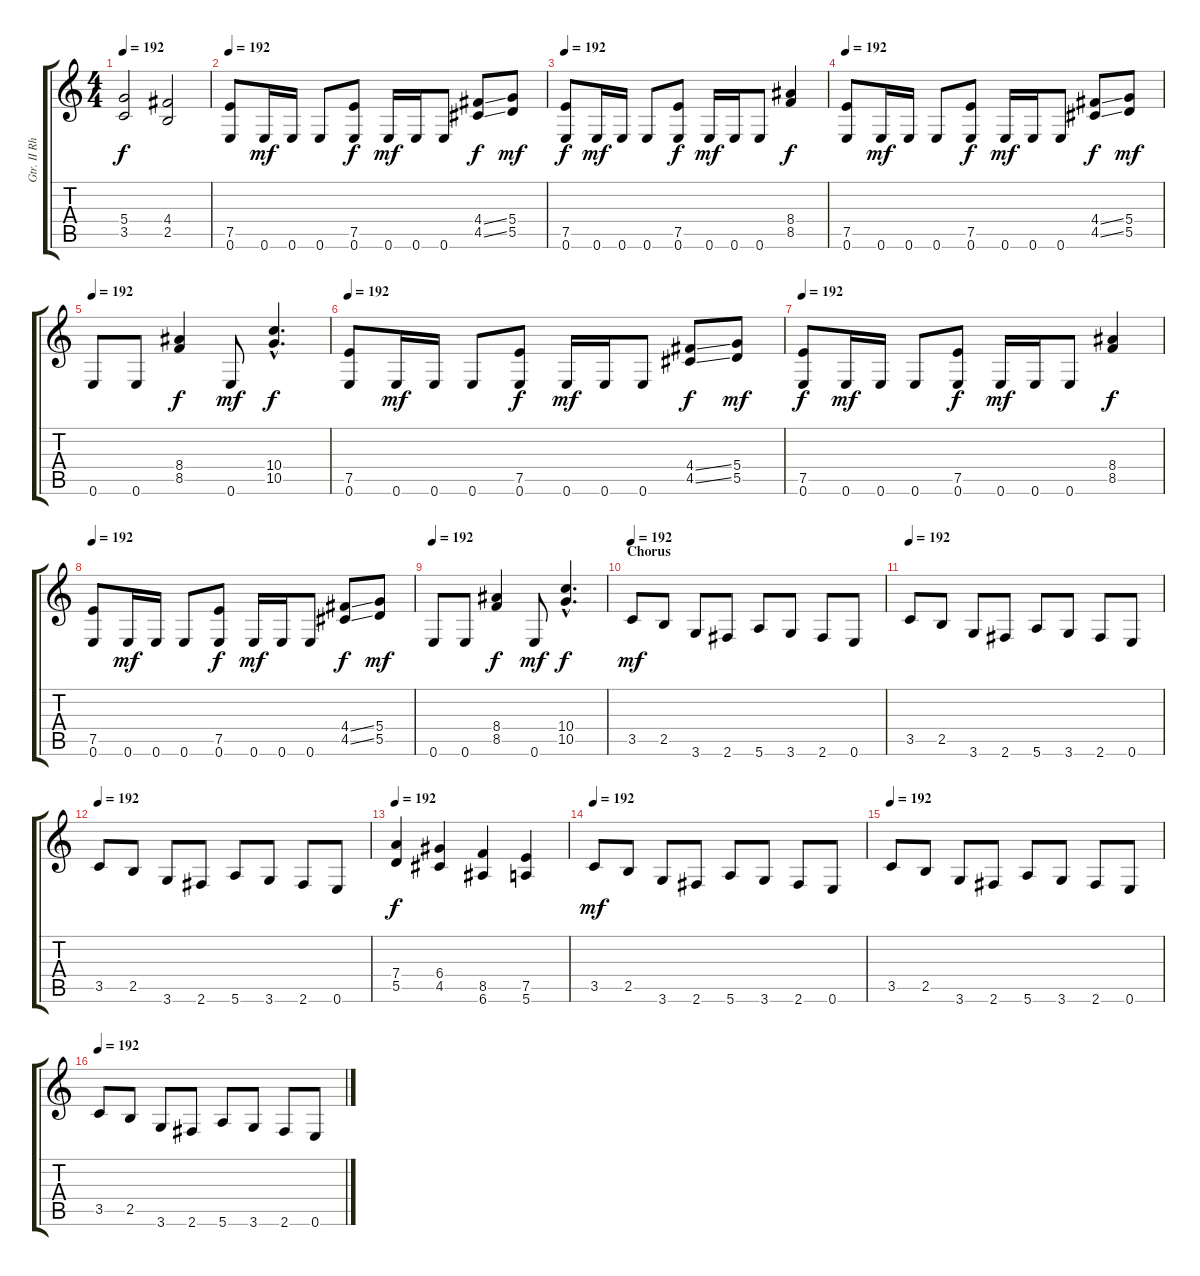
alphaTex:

\track ("Gtr. II Rhytm" "Gtr. II Rh") {instrument overdrivenguitar}
\staff {score tabs}
\tuning (E4 B3 G3 D3 A2 E2) {hide}
\ts (4 4)
\tempo 192
\clef g2
\ks c
(5.4 3.5).2{dy f} (4.4 2.5).2 |
\tempo 192
(7.5 0.6).8 0.6.16{dy mf} 0.6.16 0.6.8 (7.5 0.6).8{dy f} 0.6.16{dy mf} 0.6.16 0.6.8 (4.4{ss} 4.5{ss}).8{dy f} (5.4 5.5).8{dy mf} |
\tempo 192
(7.5 0.6).8{dy f} 0.6.16{dy mf} 0.6.16 0.6.8 (7.5 0.6).8{dy f} 0.6.16{dy mf} 0.6.16 0.6.8 (8.4 8.5).4{dy f} |
\tempo 192
(7.5 0.6).8 0.6.16{dy mf} 0.6.16 0.6.8 (7.5 0.6).8{dy f} 0.6.16{dy mf} 0.6.16 0.6.8 (4.4{ss} 4.5{ss}).8{dy f} (5.4 5.5).8{dy mf} |
\tempo 192
0.6.8 0.6.8 (8.4 8.5).4{dy f} 0.6.8{dy mf} (10.4{hac} 10.5{hac}).4{d dy f} |
\tempo 192
(7.5 0.6).8 0.6.16{dy mf} 0.6.16 0.6.8 (7.5 0.6).8{dy f} 0.6.16{dy mf} 0.6.16 0.6.8 (4.4{ss} 4.5{ss}).8{dy f} (5.4 5.5).8{dy mf} |
\tempo 192
(7.5 0.6).8{dy f} 0.6.16{dy mf} 0.6.16 0.6.8 (7.5 0.6).8{dy f} 0.6.16{dy mf} 0.6.16 0.6.8 (8.4 8.5).4{dy f} |
\tempo 192
(7.5 0.6).8 0.6.16{dy mf} 0.6.16 0.6.8 (7.5 0.6).8{dy f} 0.6.16{dy mf} 0.6.16 0.6.8 (4.4{ss} 4.5{ss}).8{dy f} (5.4 5.5).8{dy mf} |
\tempo 192
0.6.8 0.6.8 (8.4 8.5).4{dy f} 0.6.8{dy mf} (10.4{hac} 10.5{hac}).4{d dy f} |
\section ("" "Chorus")
\tempo 192
3.5.8{dy mf} 2.5.8 3.6.8 2.6.8 5.6.8 3.6.8 2.6.8 0.6.8 |
\tempo 192
3.5.8 2.5.8 3.6.8 2.6.8 5.6.8 3.6.8 2.6.8 0.6.8 |
\tempo 192
3.5.8 2.5.8 3.6.8 2.6.8 5.6.8 3.6.8 2.6.8 0.6.8 |
\tempo 192
(7.4 5.5).4{dy f} (6.4 4.5).4 (8.5 6.6).4 (7.5 5.6).4 |
\tempo 192
3.5.8{dy mf} 2.5.8 3.6.8 2.6.8 5.6.8 3.6.8 2.6.8 0.6.8 |
\tempo 192
3.5.8 2.5.8 3.6.8 2.6.8 5.6.8 3.6.8 2.6.8 0.6.8 |
\tempo 192
3.5.8 2.5.8 3.6.8 2.6.8 5.6.8 3.6.8 2.6.8 0.6.8
